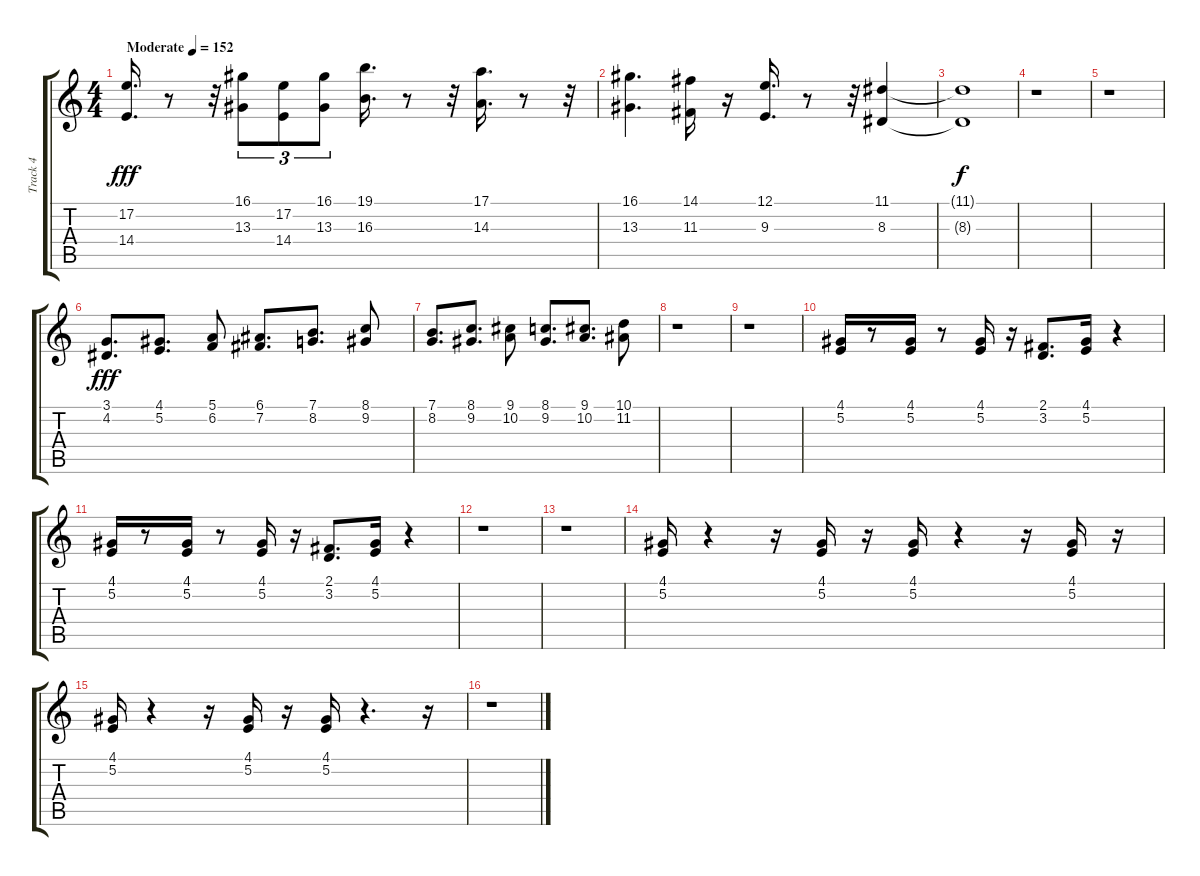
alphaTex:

\track ("Track 4" "Track 4") {instrument brasssection}
\staff {score tabs}
\tuning (E4 B3 G3 D3 A2 E2) {hide}
\ts (4 4)
\tempo (152 "Moderate")
\clef g2
\ks c
(17.2 14.4).16{d dy fff instrument brasssection} r.8 r.32 (16.1 13.3).8{tu (3 2)} (17.2 14.4).8{tu (3 2)} (16.1 13.3).8{tu (3 2)} (19.1 16.3).16{d} r.8 r.32 (17.1 14.3).16{d} r.8 r.32 |
(16.1 13.3).4{d} (14.1 11.3).16 r.16 (12.1 9.3).16{d} r.8 r.32 (11.1 8.3).4 |
(11.1{t} 8.3{t}).1{dy f} |
r.1 |
r.1 |
(3.1 4.2).8{d dy fff} (4.1 5.2).8{d} (5.1 6.2).8 (6.1 7.2).8{d} (7.1 8.2).8{d} (8.1 9.2).8 |
(7.1 8.2).8{d} (8.1 9.2).8{d} (9.1 10.2).8 (8.1 9.2).8{d} (9.1 10.2).8{d} (10.1 11.2).8 |
r.1 |
r.1 |
(4.1 5.2).16 r.8 (4.1 5.2).16 r.8 (4.1 5.2).16 r.16 (2.1 3.2).8{d} (4.1 5.2).16 r.4 |
(4.1 5.2).16 r.8 (4.1 5.2).16 r.8 (4.1 5.2).16 r.16 (2.1 3.2).8{d} (4.1 5.2).16 r.4 |
r.1 |
r.1 |
(4.1 5.2).16 r.4 r.16 (4.1 5.2).16 r.16 (4.1 5.2).16 r.4 r.16 (4.1 5.2).16 r.16 |
(4.1 5.2).16 r.4 r.16 (4.1 5.2).16 r.16 (4.1 5.2).16 r.4{d} r.16 |
r.1
